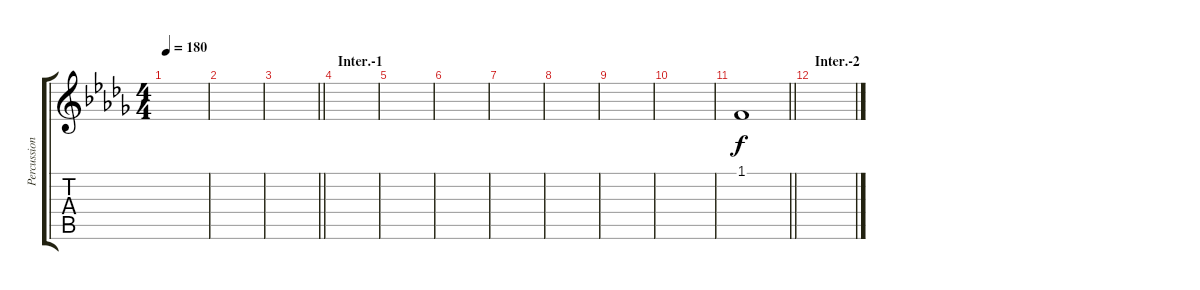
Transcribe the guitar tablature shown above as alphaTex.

\track ("Percussion II (Tainaka Ritsu)" "Percussion") {instrument reversecymbal}
\staff {score tabs}
\tuning (E4 B3 G3 D3 A2 E2) {hide}
\ts (4 4)
\tempo 180
\clef g2
\ks db
|
|
\barLineRight lightlight
|
\section ("" "Inter.-1")
|
|
|
|
|
|
|
\barLineRight lightlight
1.1.1{dy f} |
\section ("" "Inter.-2")
